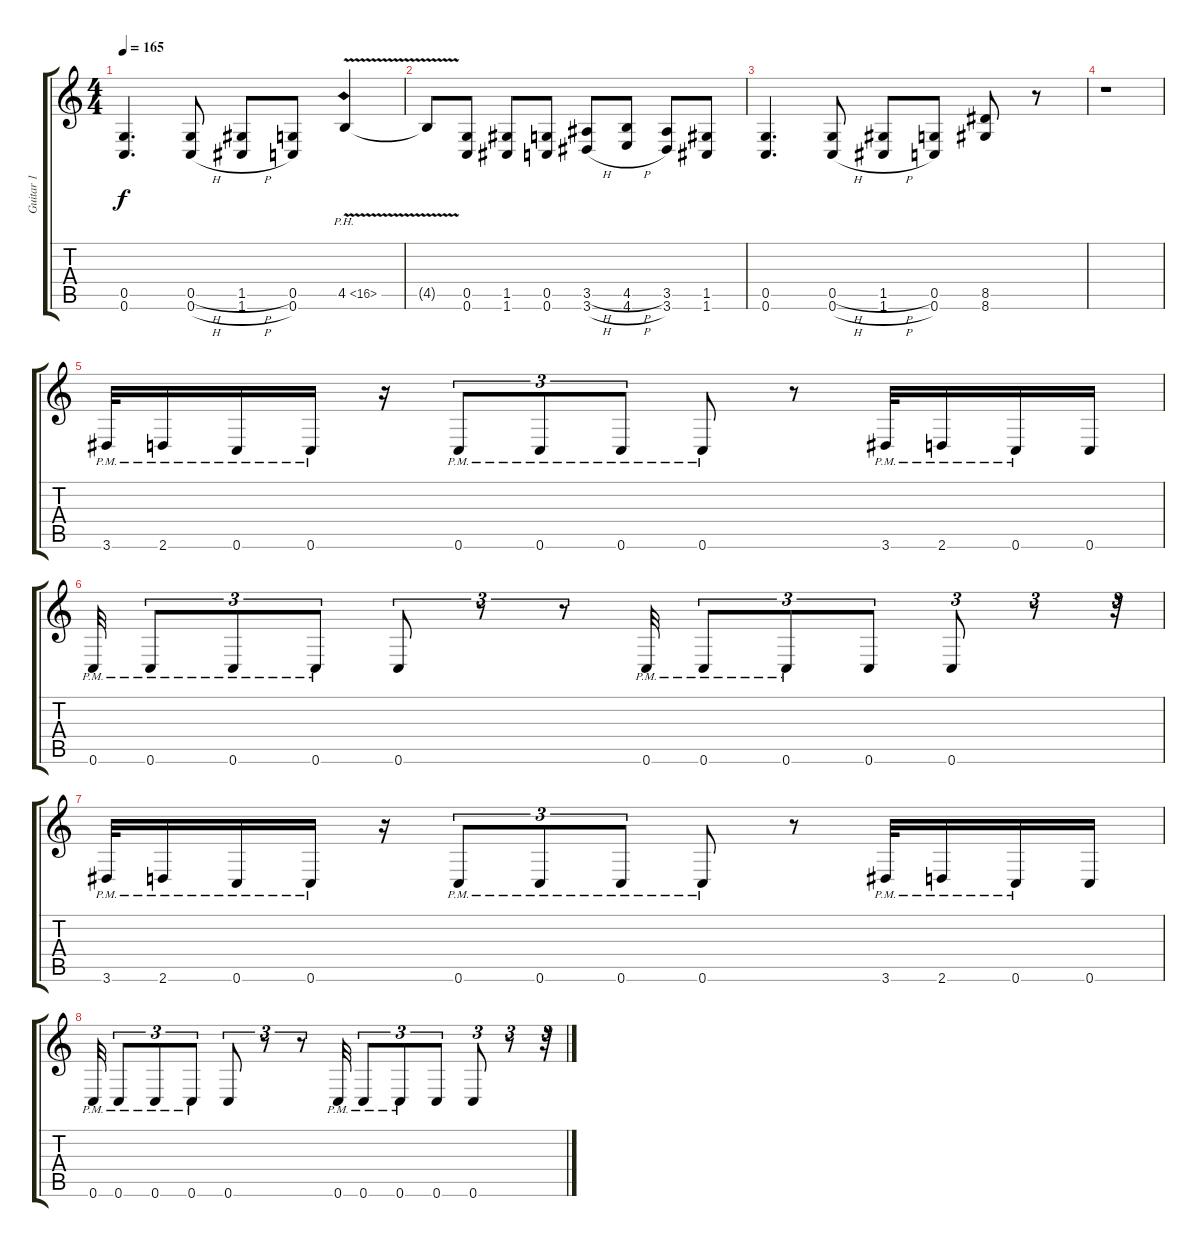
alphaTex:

\track ("Guitar 1" "Guitar 1") {instrument distortionguitar}
\staff {score tabs}
\tuning (D4 A3 F3 C3 G2 C2) {hide}
\ts (4 4)
\tempo 165
\clef g2
\ks c
(0.5 0.6).4{d dy f} (0.5{h} 0.6{h}).8 (1.5{h} 1.6{h}).8 (0.5 0.6).8 4.5{ph 12 v}.4 |
4.5{t}.8 (0.5 0.6).8 (1.5 1.6).8 (0.5 0.6).8 (3.5{h} 3.6{h}).8 (4.5{h} 4.6{h}).8 (3.5 3.6).8 (1.5 1.6).8 |
(0.5 0.6).4{d} (0.5{h} 0.6{h}).8 (1.5{h} 1.6{h}).8 (0.5 0.6).8 (8.5 8.6).8 r.8 |
r.1 |
3.6{pm}.32 2.6{pm}.16 0.6{pm}.16 0.6{pm}.16 r.16 0.6{pm}.8{tu (3 2)} 0.6{pm}.8{tu (3 2)} 0.6{pm}.8{tu (3 2)} 0.6{pm}.8 r.8 3.6{pm}.32 2.6{pm}.16 0.6{pm}.16 0.6.16 |
0.6{pm}.32 0.6{pm}.8{tu (3 2)} 0.6{pm}.8{tu (3 2)} 0.6{pm}.8{tu (3 2)} 0.6.8{tu (3 2)} r.8{tu (3 2)} r.8{tu (3 2)} 0.6{pm}.32 0.6{pm}.8{tu (3 2)} 0.6{pm}.8{tu (3 2)} 0.6.8{tu (3 2)} 0.6.8{tu (3 2)} r.8{tu (3 2)} r.32{tu (3 2)} |
3.6{pm}.32 2.6{pm}.16 0.6{pm}.16 0.6{pm}.16 r.16 0.6{pm}.8{tu (3 2)} 0.6{pm}.8{tu (3 2)} 0.6{pm}.8{tu (3 2)} 0.6{pm}.8 r.8 3.6{pm}.32 2.6{pm}.16 0.6{pm}.16 0.6.16 |
0.6{pm}.32 0.6{pm}.8{tu (3 2)} 0.6{pm}.8{tu (3 2)} 0.6{pm}.8{tu (3 2)} 0.6.8{tu (3 2)} r.8{tu (3 2)} r.8{tu (3 2)} 0.6{pm}.32 0.6{pm}.8{tu (3 2)} 0.6{pm}.8{tu (3 2)} 0.6.8{tu (3 2)} 0.6.8{tu (3 2)} r.8{tu (3 2)} r.32{tu (3 2)}
